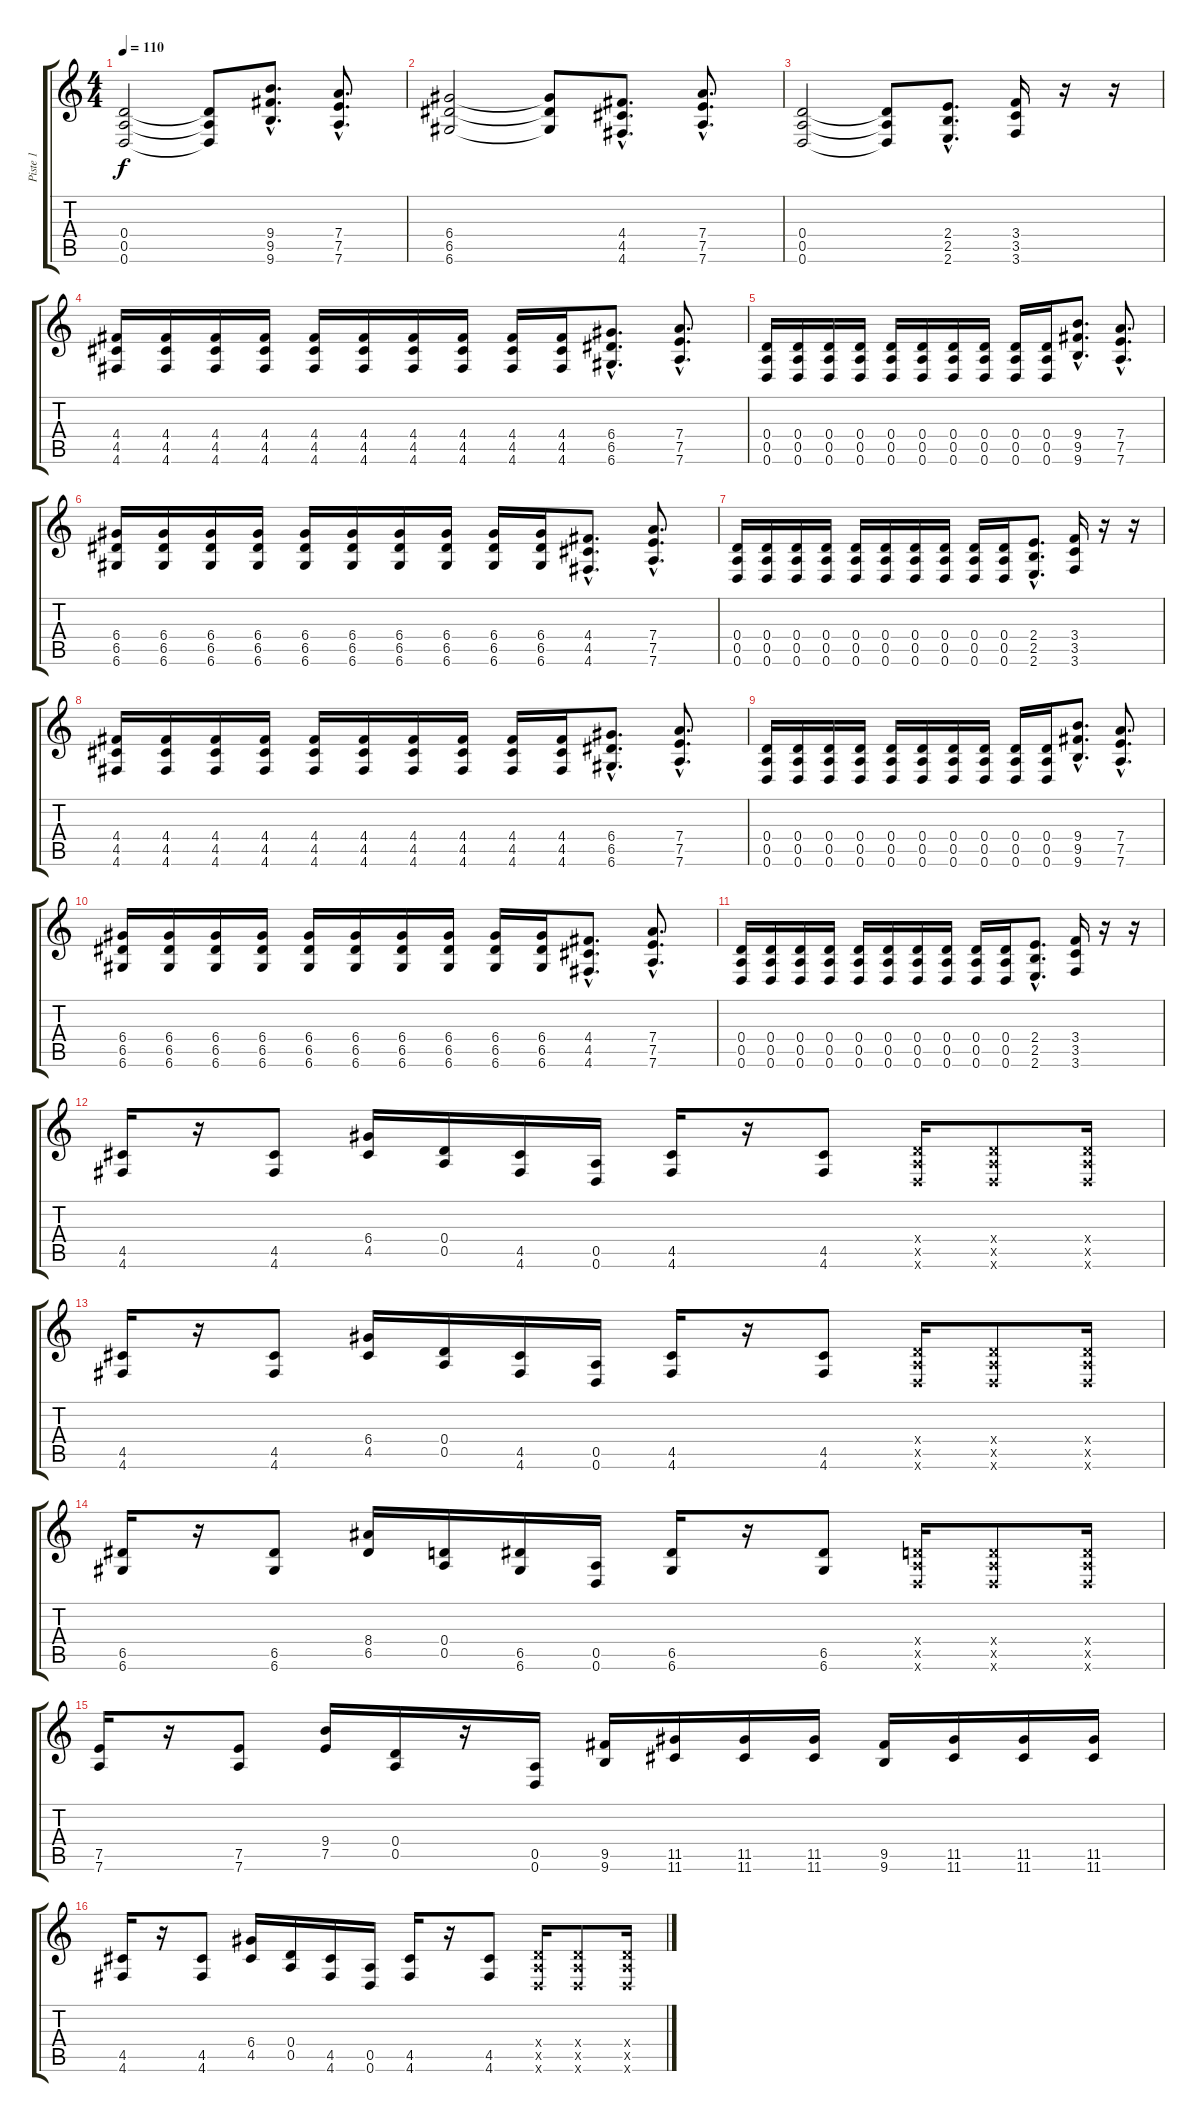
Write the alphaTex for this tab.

\track ("Piste 1" "Piste 1") {instrument distortionguitar}
\staff {score tabs}
\tuning (E4 B3 G3 D3 A2 D2) {hide}
\ts (4 4)
\tempo 110
\clef g2
\ks c
(0.4 0.5 0.6).2{dy f} (0.4{t} 0.5{t} 0.6{t}).8 (9.4{hac} 9.5{hac} 9.6{hac}).8{d} (7.4{hac} 7.5{hac} 7.6{hac}).8{d} |
(6.4 6.5 6.6).2 (6.4{t} 6.5{t} 6.6{t}).8 (4.4{hac} 4.5{hac} 4.6{hac}).8{d} (7.4{hac} 7.5{hac} 7.6{hac}).8{d} |
(0.4 0.5 0.6).2 (0.4{t} 0.5{t} 0.6{t}).8 (2.4{hac} 2.5{hac} 2.6{hac}).8{d} (3.4 3.5 3.6).16 r.16 r.16 |
(4.4 4.5 4.6).16 (4.4 4.5 4.6).16 (4.4 4.5 4.6).16 (4.4 4.5 4.6).16 (4.4 4.5 4.6).16 (4.4 4.5 4.6).16 (4.4 4.5 4.6).16 (4.4 4.5 4.6).16 (4.4 4.5 4.6).16 (4.4 4.5 4.6).16 (6.4{hac} 6.5{hac} 6.6{hac}).8{d} (7.4{hac} 7.5{hac} 7.6{hac}).8{d} |
(0.4 0.5 0.6).16 (0.4 0.5 0.6).16 (0.4 0.5 0.6).16 (0.4 0.5 0.6).16 (0.4 0.5 0.6).16 (0.4 0.5 0.6).16 (0.4 0.5 0.6).16 (0.4 0.5 0.6).16 (0.4 0.5 0.6).16 (0.4 0.5 0.6).16 (9.4{hac} 9.5{hac} 9.6{hac}).8{d} (7.4{hac} 7.5{hac} 7.6{hac}).8{d} |
(6.4 6.5 6.6).16 (6.4 6.5 6.6).16 (6.4 6.5 6.6).16 (6.4 6.5 6.6).16 (6.4 6.5 6.6).16 (6.4 6.5 6.6).16 (6.4 6.5 6.6).16 (6.4 6.5 6.6).16 (6.4 6.5 6.6).16 (6.4 6.5 6.6).16 (4.4{hac} 4.5{hac} 4.6{hac}).8{d} (7.4{hac} 7.5{hac} 7.6{hac}).8{d} |
(0.4 0.5 0.6).16 (0.4 0.5 0.6).16 (0.4 0.5 0.6).16 (0.4 0.5 0.6).16 (0.4 0.5 0.6).16 (0.4 0.5 0.6).16 (0.4 0.5 0.6).16 (0.4 0.5 0.6).16 (0.4 0.5 0.6).16 (0.4 0.5 0.6).16 (2.4{hac} 2.5{hac} 2.6{hac}).8{d} (3.4 3.5 3.6).16 r.16 r.16 |
(4.4 4.5 4.6).16 (4.4 4.5 4.6).16 (4.4 4.5 4.6).16 (4.4 4.5 4.6).16 (4.4 4.5 4.6).16 (4.4 4.5 4.6).16 (4.4 4.5 4.6).16 (4.4 4.5 4.6).16 (4.4 4.5 4.6).16 (4.4 4.5 4.6).16 (6.4{hac} 6.5{hac} 6.6{hac}).8{d} (7.4{hac} 7.5{hac} 7.6{hac}).8{d} |
(0.4 0.5 0.6).16 (0.4 0.5 0.6).16 (0.4 0.5 0.6).16 (0.4 0.5 0.6).16 (0.4 0.5 0.6).16 (0.4 0.5 0.6).16 (0.4 0.5 0.6).16 (0.4 0.5 0.6).16 (0.4 0.5 0.6).16 (0.4 0.5 0.6).16 (9.4{hac} 9.5{hac} 9.6{hac}).8{d} (7.4{hac} 7.5{hac} 7.6{hac}).8{d} |
(6.4 6.5 6.6).16 (6.4 6.5 6.6).16 (6.4 6.5 6.6).16 (6.4 6.5 6.6).16 (6.4 6.5 6.6).16 (6.4 6.5 6.6).16 (6.4 6.5 6.6).16 (6.4 6.5 6.6).16 (6.4 6.5 6.6).16 (6.4 6.5 6.6).16 (4.4{hac} 4.5{hac} 4.6{hac}).8{d} (7.4{hac} 7.5{hac} 7.6{hac}).8{d} |
(0.4 0.5 0.6).16 (0.4 0.5 0.6).16 (0.4 0.5 0.6).16 (0.4 0.5 0.6).16 (0.4 0.5 0.6).16 (0.4 0.5 0.6).16 (0.4 0.5 0.6).16 (0.4 0.5 0.6).16 (0.4 0.5 0.6).16 (0.4 0.5 0.6).16 (2.4{hac} 2.5{hac} 2.6{hac}).8{d} (3.4 3.5 3.6).16 r.16 r.16 |
(4.5 4.6).16 r.16 (4.5 4.6).8 (6.4 4.5).16 (0.4 0.5).16 (4.5 4.6).16 (0.5 0.6).16 (4.5 4.6).16 r.16 (4.5 4.6).8 (0.4{x} 0.5{x} 0.6{x}).16 (0.4{x} 0.5{x} 0.6{x}).8 (0.4{x} 0.5{x} 0.6{x}).16 |
(4.5 4.6).16 r.16 (4.5 4.6).8 (6.4 4.5).16 (0.4 0.5).16 (4.5 4.6).16 (0.5 0.6).16 (4.5 4.6).16 r.16 (4.5 4.6).8 (0.4{x} 0.5{x} 0.6{x}).16 (0.4{x} 0.5{x} 0.6{x}).8 (0.4{x} 0.5{x} 0.6{x}).16 |
(6.5 6.6).16 r.16 (6.5 6.6).8 (8.4 6.5).16 (0.4 0.5).16 (6.5 6.6).16 (0.5 0.6).16 (6.5 6.6).16 r.16 (6.5 6.6).8 (0.4{x} 0.5{x} 0.6{x}).16 (0.4{x} 0.5{x} 0.6{x}).8 (0.4{x} 0.5{x} 0.6{x}).16 |
(7.5 7.6).16 r.16 (7.5 7.6).8 (9.4 7.5).16 (0.4 0.5).16 r.16 (0.5 0.6).16 (9.5 9.6).16 (11.5 11.6).16 (11.5 11.6).16 (11.5 11.6).16 (9.5 9.6).16 (11.5 11.6).16 (11.5 11.6).16 (11.5 11.6).16 |
(4.5 4.6).16 r.16 (4.5 4.6).8 (6.4 4.5).16 (0.4 0.5).16 (4.5 4.6).16 (0.5 0.6).16 (4.5 4.6).16 r.16 (4.5 4.6).8 (0.4{x} 0.5{x} 0.6{x}).16 (0.4{x} 0.5{x} 0.6{x}).8 (0.4{x} 0.5{x} 0.6{x}).16
